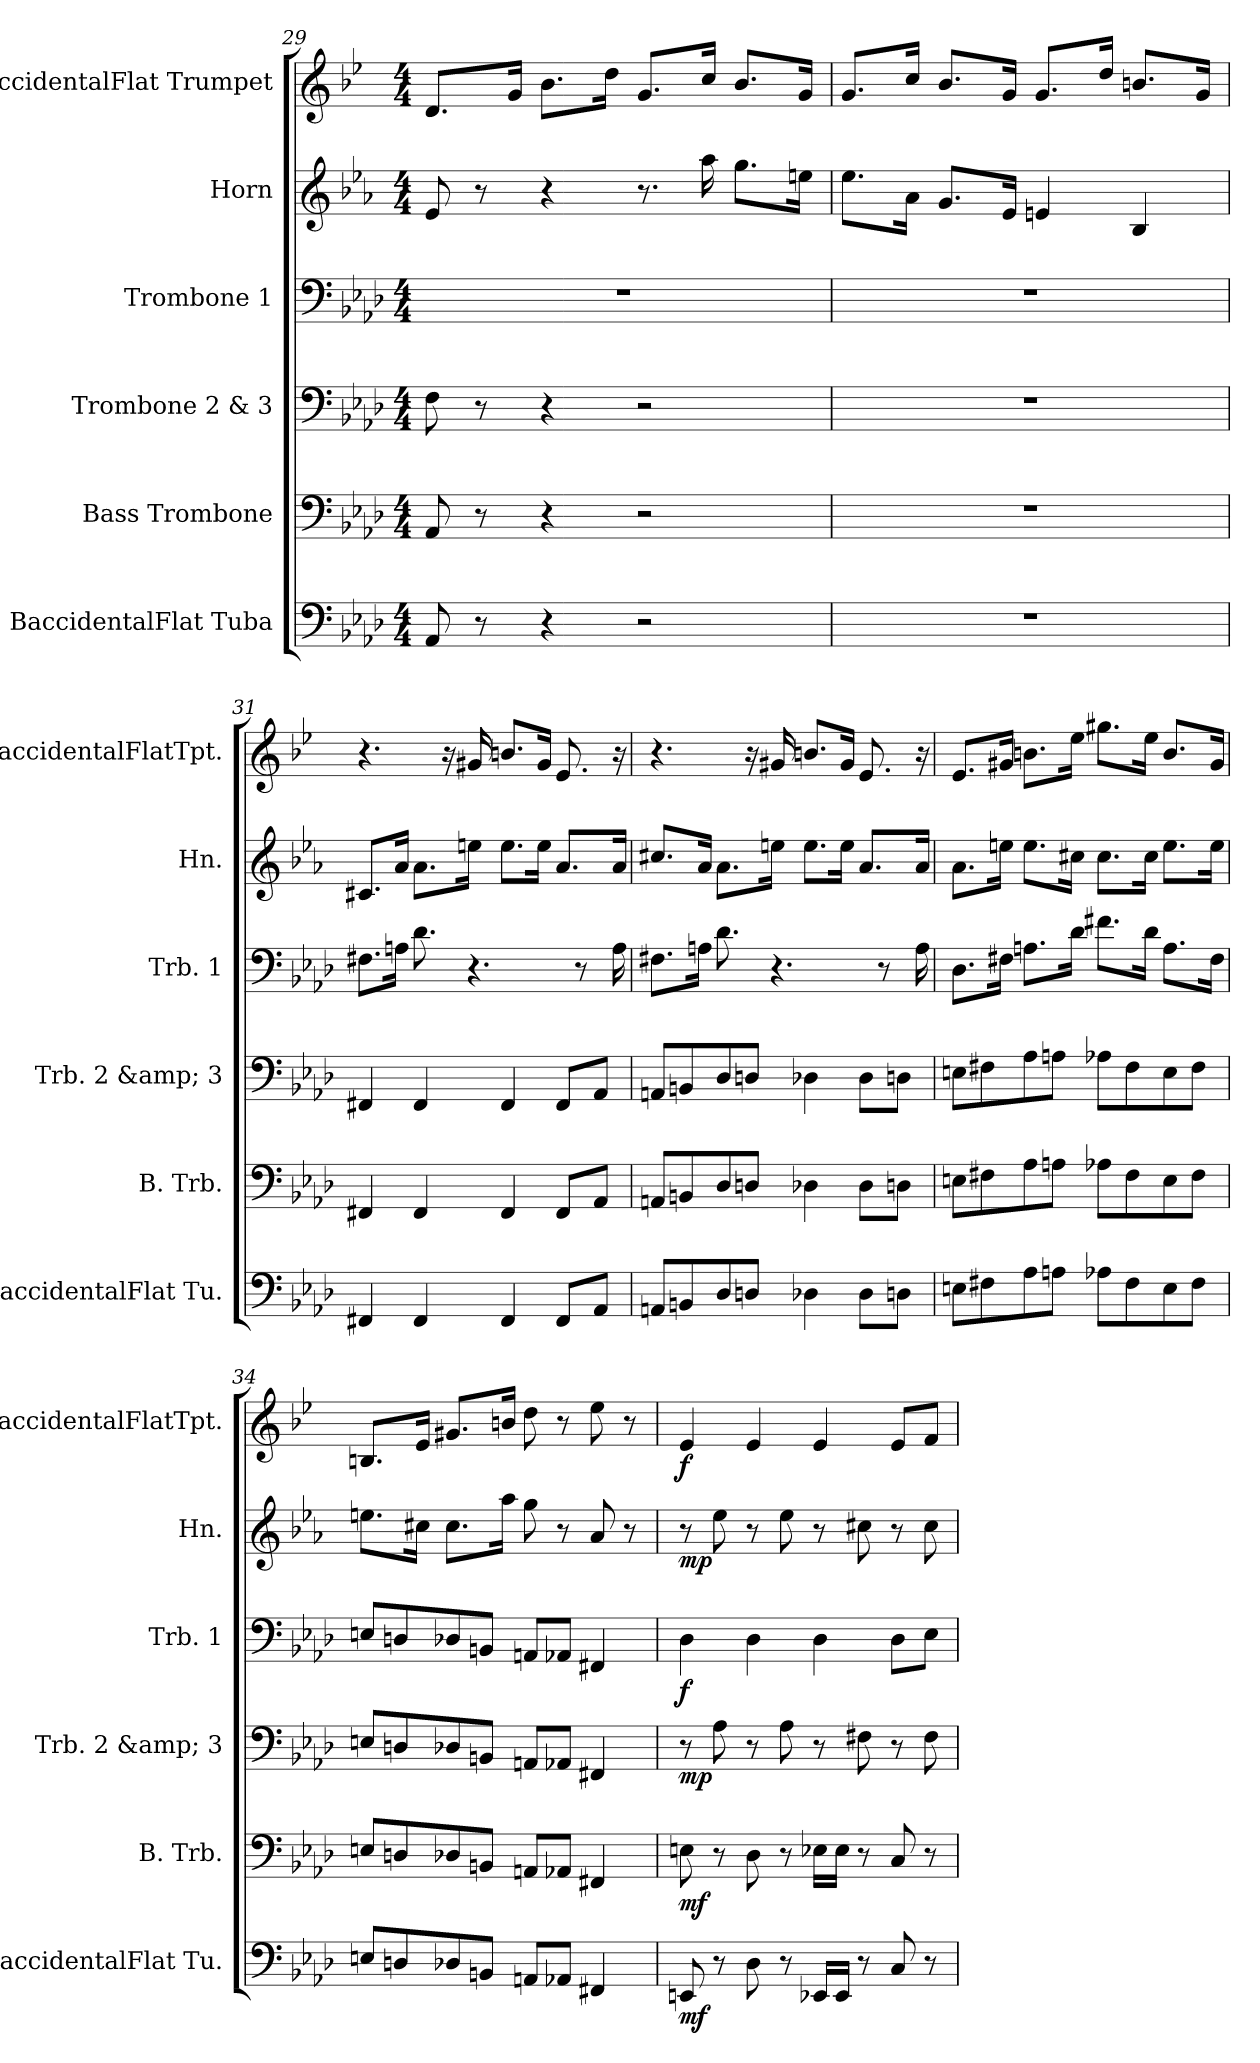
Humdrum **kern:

**kern	**dynam	**kern	**dynam	**kern	**dynam	**kern	**dynam	**kern	**dynam	**kern	**dynam
*part6	*part6	*part5	*part5	*part4	*part4	*part3	*part3	*part2	*part2	*part1	*part1
*staff6	*staff6	*staff5	*staff5	*staff4	*staff4	*staff3	*staff3	*staff2	*staff2	*staff1	*staff1
*I"BaccidentalFlat Tuba	*	*I"Bass Trombone	*	*I"Trombone 2 &amp; 3	*	*I"Trombone 1	*	*I"Horn	*	*I"BaccidentalFlat Trumpet	*
*I'BaccidentalFlat Tu.	*	*I'B. Trb.	*	*I'Trb. 2 &amp; 3	*	*I'Trb. 1	*	*I'Hn.	*	*I'BaccidentalFlatTpt.	*
!!LO:PB:g=z
*clefF4	*	*clefF4	*	*clefF4	*	*clefF4	*	*clefG2	*	*clefG2	*
*	*	*	*	*	*	*	*	*ITrd4c7	*	*ITrd1c2	*
*k[b-e-a-d-]	*	*k[b-e-a-d-]	*	*k[b-e-a-d-]	*	*k[b-e-a-d-]	*	*k[b-e-a-d-]	*	*k[b-e-a-d-]	*
*M4/4	*	*M4/4	*	*M4/4	*	*M4/4	*	*M4/4	*	*M4/4	*
=29	=29	=29	=29	=29	=29	=29	=29	=29	=29	=29	=29
8AA-/	.	8AA-/	.	8F\	.	1r	.	8A-/	.	8.c/L	.
8r	.	8r	.	8r	.	.	.	8r	.	.	.
.	.	.	.	.	.	.	.	.	.	16f/Jk	.
4r	.	4r	.	4r	.	.	.	4r	.	8.a-\L	.
.	.	.	.	.	.	.	.	.	.	16cc\Jk	.
2r	.	2r	.	2r	.	.	.	8.r	.	8.f/L	.
.	.	.	.	.	.	.	.	16dd-\	.	16b-/Jk	.
.	.	.	.	.	.	.	.	8.cc\L	.	8.a-/L	.
.	.	.	.	.	.	.	.	16an\Jk	.	16f/Jk	.
=30	=30	=30	=30	=30	=30	=30	=30	=30	=30	=30	=30
1r	.	1r	.	1r	.	1r	.	8.a-\L	.	8.f/L	.
.	.	.	.	.	.	.	.	16d-\Jk	.	16b-/Jk	.
.	.	.	.	.	.	.	.	8.c/L	.	8.a-/L	.
.	.	.	.	.	.	.	.	16A-/Jk	.	16f/Jk	.
.	.	.	.	.	.	.	.	4An/	.	8.f/L	.
.	.	.	.	.	.	.	.	.	.	16cc/Jk	.
.	.	.	.	.	.	.	.	4E-/	.	8.an/L	.
.	.	.	.	.	.	.	.	.	.	16f/Jk	.
=31	=31	=31	=31	=31	=31	=31	=31	=31	=31	=31	=31
4FF#X/	.	4FF#X/	.	4FF#X/	.	8.F#X\L	.	8.F#X/L	.	4.r	.
.	.	.	.	.	.	16An\Jk	.	16d-/Jk	.	.	.
4FF#/	.	4FF#/	.	4FF#/	.	8.d-\	.	8.d-\L	.	.	.
.	.	.	.	.	.	.	.	.	.	16r	.
.	.	.	.	.	.	4.r	.	16an\Jk	.	16f#X/	.
4FF#/	.	4FF#/	.	4FF#/	.	.	.	8.a\L	.	8.an/L	.
.	.	.	.	.	.	.	.	16a\Jk	.	16f#/Jk	.
8FF#/L	.	8FF#/L	.	8FF#/L	.	.	.	8.d-/L	.	8.d-/	.
.	.	.	.	.	.	8r	.	.	.	.	.
8AA-/J	.	8AA-/J	.	8AA-/J	.	.	.	.	.	.	.
.	.	.	.	.	.	16A\	.	16d-/Jk	.	16r	.
!!LO:LB:g=z
=32	=32	=32	=32	=32	=32	=32	=32	=32	=32	=32	=32
8AAn/L	.	8AAn/L	.	8AAn/L	.	8.F#X\L	.	8.f#X/L	.	4.r	.
8BBn/	.	8BBn/	.	8BBn/	.	.	.	.	.	.	.
.	.	.	.	.	.	16An\Jk	.	16d-/Jk	.	.	.
8D-/	.	8D-/	.	8D-/	.	8.d-\	.	8.d-\L	.	.	.
8Dn/J	.	8Dn/J	.	8Dn/J	.	.	.	.	.	16r	.
.	.	.	.	.	.	4.r	.	16an\Jk	.	16f#X/	.
4D-X\	.	4D-X\	.	4D-X\	.	.	.	8.a\L	.	8.an/L	.
.	.	.	.	.	.	.	.	16a\Jk	.	16f#/Jk	.
8D-\L	.	8D-\L	.	8D-\L	.	.	.	8.d-/L	.	8.d-/	.
.	.	.	.	.	.	8r	.	.	.	.	.
8Dn\J	.	8Dn\J	.	8Dn\J	.	.	.	.	.	.	.
.	.	.	.	.	.	16A\	.	16d-/Jk	.	16r	.
=33	=33	=33	=33	=33	=33	=33	=33	=33	=33	=33	=33
8En\L	.	8En\L	.	8En\L	.	8.D-\L	.	8.d-\L	.	8.d-/L	.
8F#X\	.	8F#X\	.	8F#X\	.	.	.	.	.	.	.
.	.	.	.	.	.	16F#X\Jk	.	16an\Jk	.	16f#X/Jk	.
8A-\	.	8A-\	.	8A-\	.	8.An\L	.	8.a\L	.	8.an\L	.
8An\J	.	8An\J	.	8An\J	.	.	.	.	.	.	.
.	.	.	.	.	.	16d-\Jk	.	16f#X\Jk	.	16dd-\Jk	.
8A-X\L	.	8A-X\L	.	8A-X\L	.	8.f#X\L	.	8.f#\L	.	8.ff#X\L	.
8F#\	.	8F#\	.	8F#\	.	.	.	.	.	.	.
.	.	.	.	.	.	16d-\Jk	.	16f#\Jk	.	16dd-\Jk	.
8E\	.	8E\	.	8E\	.	8.A\L	.	8.a\L	.	8.a/L	.
8F#\J	.	8F#\J	.	8F#\J	.	.	.	.	.	.	.
.	.	.	.	.	.	16F#\Jk	.	16a\Jk	.	16f#/Jk	.
!!LO:PB:g=z
=34	=34	=34	=34	=34	=34	=34	=34	=34	=34	=34	=34
8En/L	.	8En/L	.	8En/L	.	8En/L	.	8.an\L	.	8.An/L	.
8Dn/	.	8Dn/	.	8Dn/	.	8Dn/	.	.	.	.	.
.	.	.	.	.	.	.	.	16f#X\Jk	.	16d-/Jk	.
8D-X/	.	8D-X/	.	8D-X/	.	8D-X/	.	8.f#\L	.	8.f#X/L	.
8BBn/J	.	8BBn/J	.	8BBn/J	.	8BBn/J	.	.	.	.	.
.	.	.	.	.	.	.	.	16dd-\Jk	.	16an/Jk	.
8AAn/L	.	8AAn/L	.	8AAn/L	.	8AAn/L	.	8cc\	.	8cc\	.
8AA-X/J	.	8AA-X/J	.	8AA-X/J	.	8AA-X/J	.	8r	.	8r	.
4FF#X/	.	4FF#X/	.	4FF#X/	.	4FF#X/	.	8d-/	.	8dd-\	.
.	.	.	.	.	.	.	.	8r	.	8r	.
=35	=35	=35	=35	=35	=35	=35	=35	=35	=35	=35	=35
!	!LO:DY:b	!	!LO:DY:b	!	!LO:DY:b	!	!LO:DY:b	!	!LO:DY:b	!	!LO:DY:b
8EEn/	mf	8En\	mf	8r	mp	4D-\	f	8r	mp	4d-/	f
8r	.	8r	.	8A-\	.	.	.	8a-\	.	.	.
8D-\	.	8D-\	.	8r	.	4D-\	.	8r	.	4d-/	.
8r	.	8r	.	8A-\	.	.	.	8a-\	.	.	.
16EE-X/LL	.	16E-X\LL	.	8r	.	4D-\	.	8r	.	4d-/	.
16EE-/JJ	.	16E-\JJ	.	.	.	.	.	.	.	.	.
8r	.	8r	.	8F#X\	.	.	.	8f#X\	.	.	.
8C/	.	8C/	.	8r	.	8D-\L	.	8r	.	8d-/L	.
8r	.	8r	.	8F#\	.	8E-\J	.	8f#\	.	8e-/J	.
=	=	=	=	=	=	=	=	=	=	=	=
*-	*-	*-	*-	*-	*-	*-	*-	*-	*-	*-	*-
